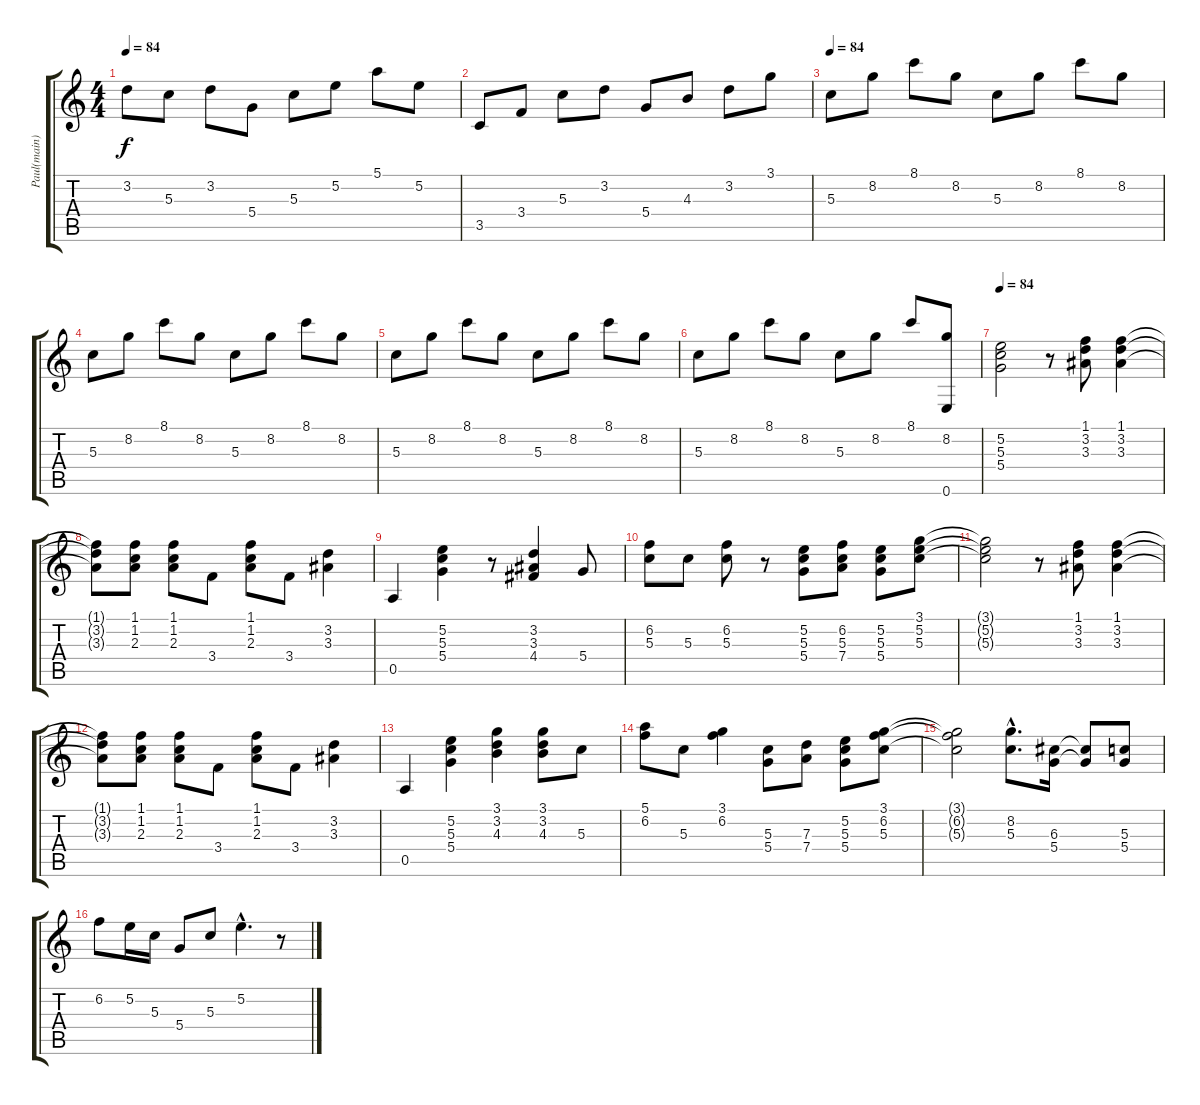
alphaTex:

\track ("Paul(main)" "Paul(main)") {instrument electricguitarclean}
\staff {score tabs}
\tuning (E4 B3 G3 D3 A2 E2) {hide}
\ts (4 4)
\tempo 84
\clef g2
\ks c
3.2.8{dy f} 5.3.8 3.2.8 5.4.8 5.3.8 5.2.8 5.1.8 5.2.8 |
3.5.8 3.4.8 5.3.8 3.2.8 5.4.8 4.3.8 3.2.8 3.1.8 |
\tempo 84
5.3.8 8.2.8 8.1.8 8.2.8 5.3.8 8.2.8 8.1.8 8.2.8 |
5.3.8 8.2.8 8.1.8 8.2.8 5.3.8 8.2.8 8.1.8 8.2.8 |
5.3.8 8.2.8 8.1.8 8.2.8 5.3.8 8.2.8 8.1.8 8.2.8 |
5.3.8 8.2.8 8.1.8 8.2.8 5.3.8 8.2.8 8.1.8 (8.2 0.6).8 |
\tempo 84
(5.2 5.3 5.4).2 r.8 (1.1 3.2 3.3).8 (1.1 3.2 3.3).4 |
(1.1{t} 3.2{t} 3.3{t}).8 (1.1 1.2 2.3).8 (1.1 1.2 2.3).8 3.4.8 (1.1 1.2 2.3).8 3.4.8 (3.2 3.3).4 |
0.5.4 (5.2 5.3 5.4).4 r.8 (3.2 3.3 4.4).4 5.4.8 |
(6.2 5.3).8 5.3.8 (6.2 5.3).8 r.8 (5.2 5.3 5.4).8 (6.2 5.3 7.4).8 (5.2 5.3 5.4).8 (3.1 5.2 5.3).8 |
(3.1{t} 5.2{t} 5.3{t}).2 r.8 (1.1 3.2 3.3).8 (1.1 3.2 3.3).4 |
(1.1{t} 3.2{t} 3.3{t}).8 (1.1 1.2 2.3).8 (1.1 1.2 2.3).8 3.4.8 (1.1 1.2 2.3).8 3.4.8 (3.2 3.3).4 |
0.5.4 (5.2 5.3 5.4).4 (3.1 3.2 4.3).4 (3.1 3.2 4.3).8 5.3.8 |
(5.1 6.2).8 5.3.8 (3.1 6.2).4 (5.3 5.4).8 (7.3 7.4).8 (5.2 5.3 5.4).8 (3.1 6.2 5.3).8 |
(3.1{t} 6.2{t} 5.3{t}).2 (8.2{hac} 5.3{hac}).8{d} (6.3 5.4).16 (6.3{t} 5.4{t}).8 (5.3 5.4).8 |
6.2.8 5.2.16 5.3.16 5.4.8 5.3.8 5.2{hac}.4{d} r.8
